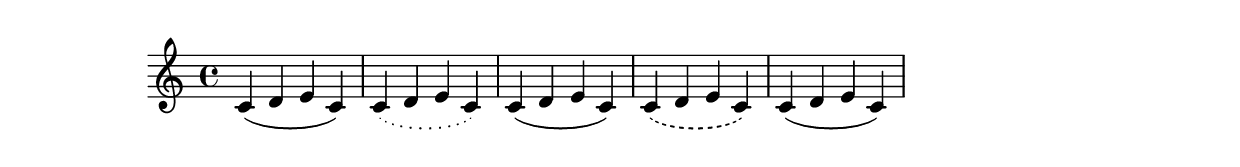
%% Do not edit this file; it is auto-generated from LSR http://lsr.dsi.unimi.it
%% This file is in the public domain.
\version "2.11.38"

\header {
  lsrtags = "expressive-marks, editorial-and-educational-use"
 texidoc = "
The appearance of slurs may be changed from solid to dotted or dashed.


" }
% begin verbatim
\relative c' {
  c( d e  c) |
  \slurDotted
  c( d e  c) |
  \slurSolid
  c( d e  c) |
  \slurDashed
  c( d e  c) |
  \slurSolid
  c( d e  c) |
}





